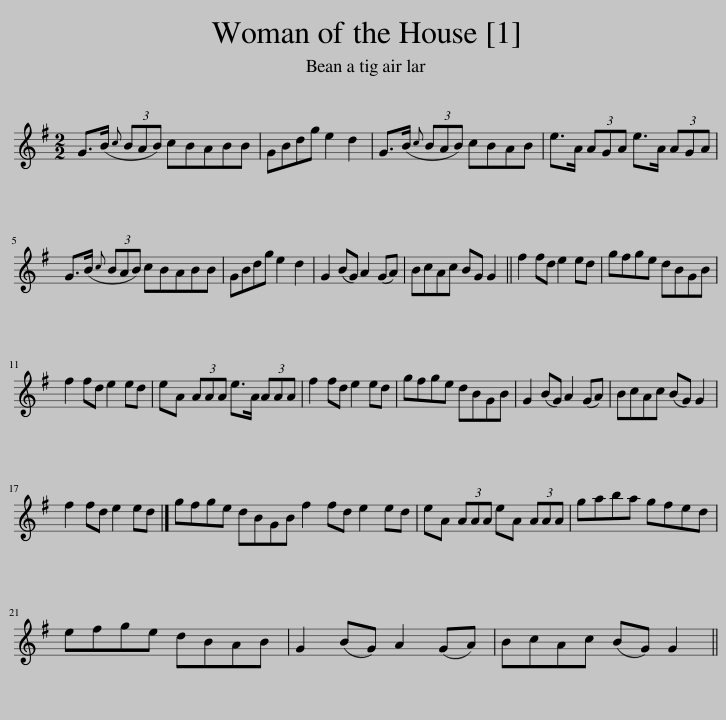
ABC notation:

X:1
L:1/8
M:2/2
I:linebreak $
K:G
V:1 treble
V:1
 G>(B{c} (3BAB) cBABB | GBdg e2 d2 | G>(B{c} (3BAB) cBAB | e>A (3AGA e>A (3AGA |$ G>(B{c} (3BAB) cBABB | %5
 GBdg e2 d2 | G2 (BG) A2 (GA) | BcAc BG G2 || f2 fd e2 ed | gfge dBGB |$ %10
 f2 fd e2 ed | eA (3AAA e>A (3AAA | f2 fd e2 ed | gfge dBGB | G2 (BG) A2 (GA) | %15
 BcAc (BG) G2 |$ f2 fd e2 ed |] gfge dBGB f2 fd e2 ed | eA (3AAA eA (3AAA | gaba gfed |$ %20
 efge dBAB | G2 (BG) A2 (GA) | BcAc (BG) G2 || %23
